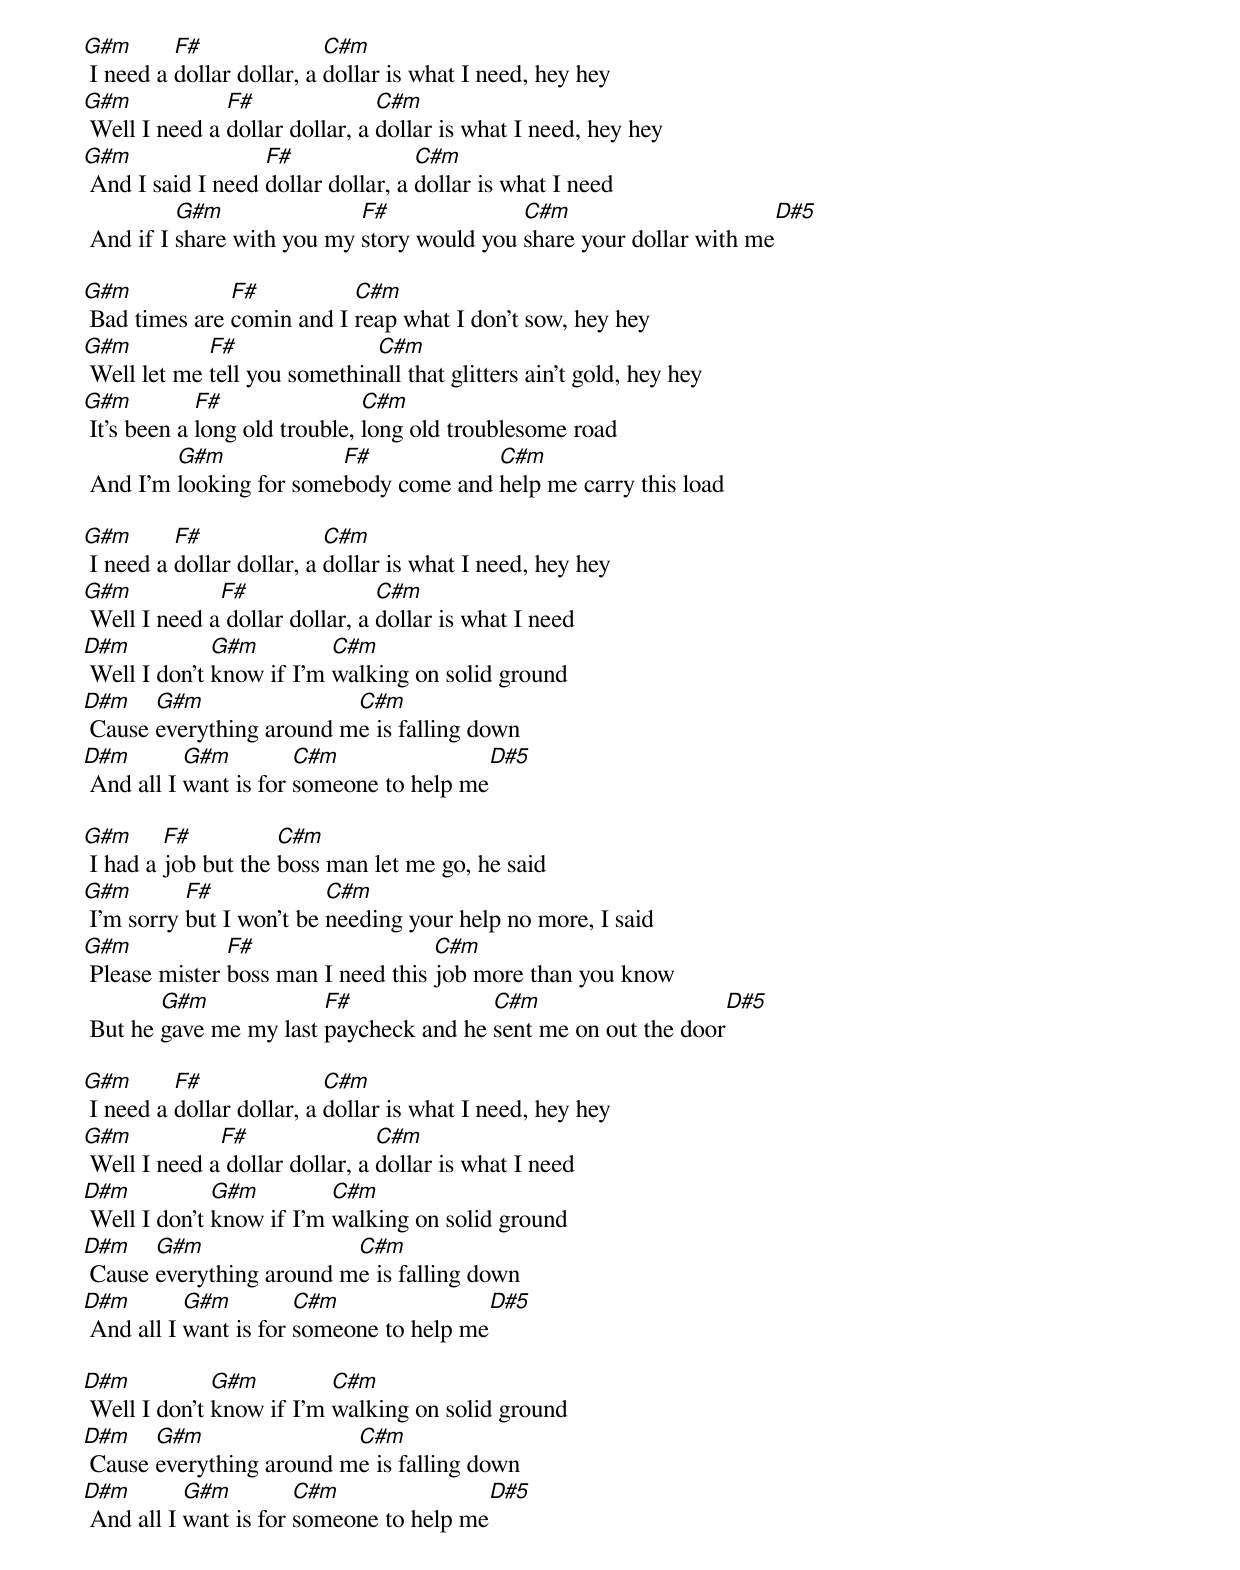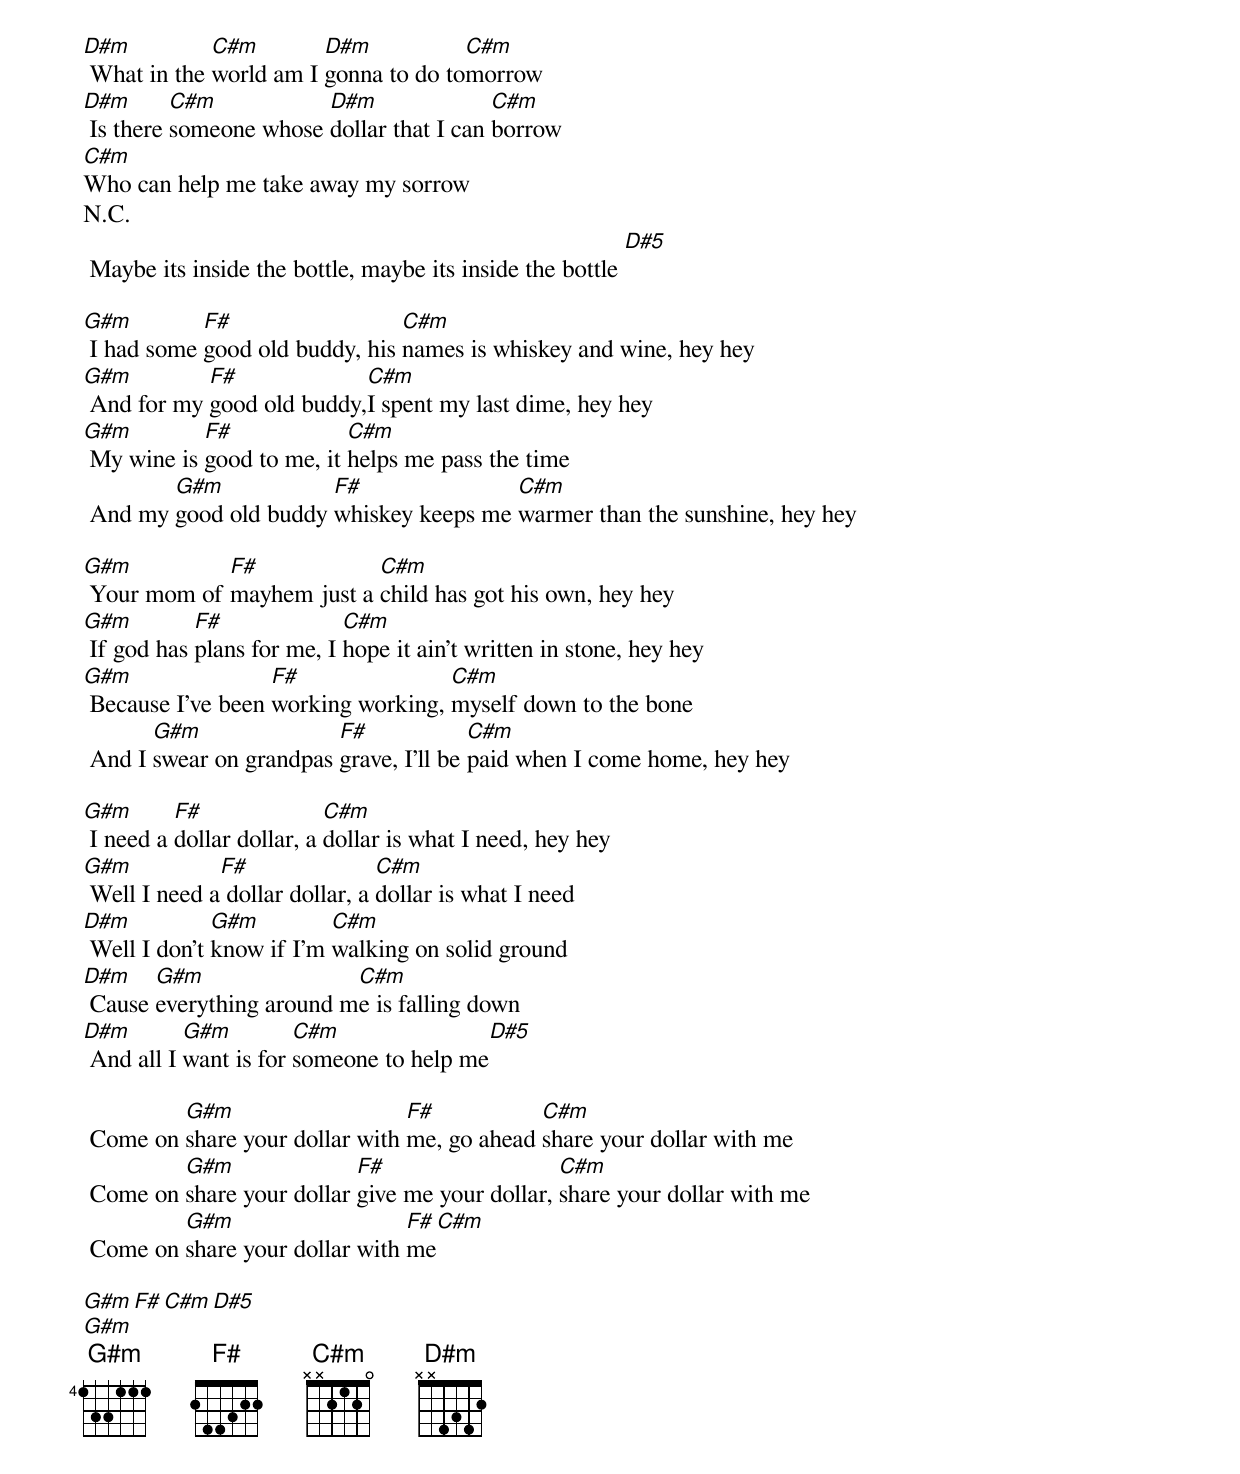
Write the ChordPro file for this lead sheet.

[G#m] I need a [F#]dollar dollar, a [C#m]dollar is what I need, hey hey
[G#m] Well I need a [F#]dollar dollar, a [C#m]dollar is what I need, hey hey
[G#m] And I said I need [F#]dollar dollar, a [C#m]dollar is what I need
 And if I [G#m]share with you my [F#]story would you [C#m]share your dollar with me[D#5]

[G#m] Bad times are [F#]comin and I [C#m]reap what I don't sow, hey hey
[G#m] Well let me [F#]tell you somethin[C#m]all that glitters ain't gold, hey hey
[G#m] It's been a [F#]long old trouble, [C#m]long old troublesome road
 And I'm [G#m]looking for some[F#]body come and [C#m]help me carry this load

[G#m] I need a [F#]dollar dollar, a [C#m]dollar is what I need, hey hey
[G#m] Well I need a[F#] dollar dollar, a [C#m]dollar is what I need
[D#m] Well I don't [G#m]know if I'm [C#m]walking on solid ground
[D#m] Cause [G#m]everything around m[C#m]e is falling down
[D#m] And all I [G#m]want is for [C#m]someone to help me[D#5]

[G#m] I had a [F#]job but the [C#m]boss man let me go, he said
[G#m] I'm sorry [F#]but I won't be [C#m]needing your help no more, I said
[G#m] Please mister [F#]boss man I need this [C#m]job more than you know
 But he [G#m]gave me my last [F#]paycheck and he [C#m]sent me on out the door[D#5]

[G#m] I need a [F#]dollar dollar, a [C#m]dollar is what I need, hey hey
[G#m] Well I need a[F#] dollar dollar, a [C#m]dollar is what I need
[D#m] Well I don't [G#m]know if I'm [C#m]walking on solid ground
[D#m] Cause [G#m]everything around m[C#m]e is falling down
[D#m] And all I [G#m]want is for [C#m]someone to help me[D#5]

[D#m] Well I don't [G#m]know if I'm [C#m]walking on solid ground
[D#m] Cause [G#m]everything around m[C#m]e is falling down
[D#m] And all I [G#m]want is for [C#m]someone to help me[D#5]

[D#m] What in the [C#m]world am I [D#m]gonna to do to[C#m]morrow
[D#m] Is there [C#m]someone whose [D#m]dollar that I can [C#m]borrow
[C#m]Who can help me take away my sorrow
N.C.
 Maybe its inside the bottle, maybe its inside the bottle [D#5]

[G#m] I had some [F#]good old buddy, his [C#m]names is whiskey and wine, hey hey
[G#m] And for my [F#]good old buddy,[C#m]I spent my last dime, hey hey
[G#m] My wine is [F#]good to me, it [C#m]helps me pass the time
 And my [G#m]good old buddy [F#]whiskey keeps me [C#m]warmer than the sunshine, hey hey

[G#m] Your mom of [F#]mayhem just a [C#m]child has got his own, hey hey
[G#m] If god has [F#]plans for me, I [C#m]hope it ain't written in stone, hey hey
[G#m] Because I've been [F#]working working, [C#m]myself down to the bone
 And I [G#m]swear on grandpas [F#]grave, I'll be [C#m]paid when I come home, hey hey

[G#m] I need a [F#]dollar dollar, a [C#m]dollar is what I need, hey hey
[G#m] Well I need a[F#] dollar dollar, a [C#m]dollar is what I need
[D#m] Well I don't [G#m]know if I'm [C#m]walking on solid ground
[D#m] Cause [G#m]everything around m[C#m]e is falling down
[D#m] And all I [G#m]want is for [C#m]someone to help me[D#5]

 Come on [G#m]share your dollar with [F#]me, go ahead [C#m]share your dollar with me
 Come on [G#m]share your dollar [F#]give me your dollar, [C#m]share your dollar with me
 Come on [G#m]share your dollar with [F#]me[C#m]

[G#m][F#][C#m][D#5]
[G#m]
